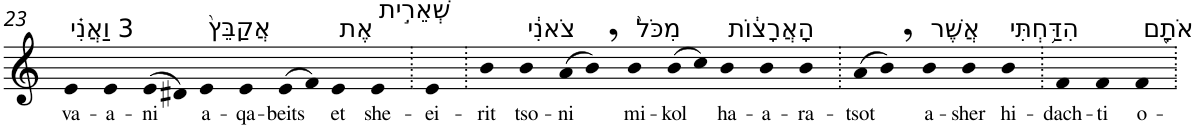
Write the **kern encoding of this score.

**kern	**text
*part1	*part1
*staff1	*staff1
*I"Piano	*
*I'Pno	*
!!LO:PB:g=z
*clefG2	*
*k[]	*
=23	=23
!LO:TX:a:t=3 וַאֲנִ֗י	!
!	!LO:LY:b
4e	va-
!	!LO:LY:b
4e	-a-
!	!LO:LY:b
(>8e	-ni
8d#X)	.
!LO:TX:a:t=אֲקַבֵּץ֙	!
!	!LO:LY:b
4e	a-
!	!LO:LY:b
4e	-qa-
!	!LO:LY:b
(>8e	-beits
8f)	.
!LO:TX:a:t=אֶת	!
!	!LO:LY:b
4e	et
!LO:TX:a:t=שְׁאֵרִ֣ית	!
!	!LO:LY:b
4e	she-
=24.	=24.
!	!LO:LY:b
4e	-ei-
=25.	=25.
!	!LO:LY:b
4b	-rit
!LO:TX:a:t=צֹאנִ֔י	!
!	!LO:LY:b
4b	tso-
!	!LO:LY:b
(>8a	-ni
8b,)	.
!LO:TX:a:t=מִכֹּל֙	!
!	!LO:LY:b
4b	mi-
!	!LO:LY:b
(>8b	-kol
8cc)	.
!LO:TX:a:t=הָאֲרָצ֔וֹת	!
!	!LO:LY:b
4b	ha-
!	!LO:LY:b
4b	-a-
!	!LO:LY:b
4b	-ra-
=26.	=26.
!	!LO:LY:b
(>8a	-tsot
8b,)	.
!LO:TX:a:t=אֲשֶׁר	!
!	!LO:LY:b
4b	a-
!	!LO:LY:b
4b	-sher
!LO:TX:a:t=הִדַּ֥חְתִּי	!
!	!LO:LY:b
4b	hi-
=27.	=27.
!	!LO:LY:b
4f	-dach-
!	!LO:LY:b
4f	-ti
!LO:TX:a:t=אֹתָ֖ם	!
!	!LO:LY:b
4f	o-
=.	=.
*-	*-
